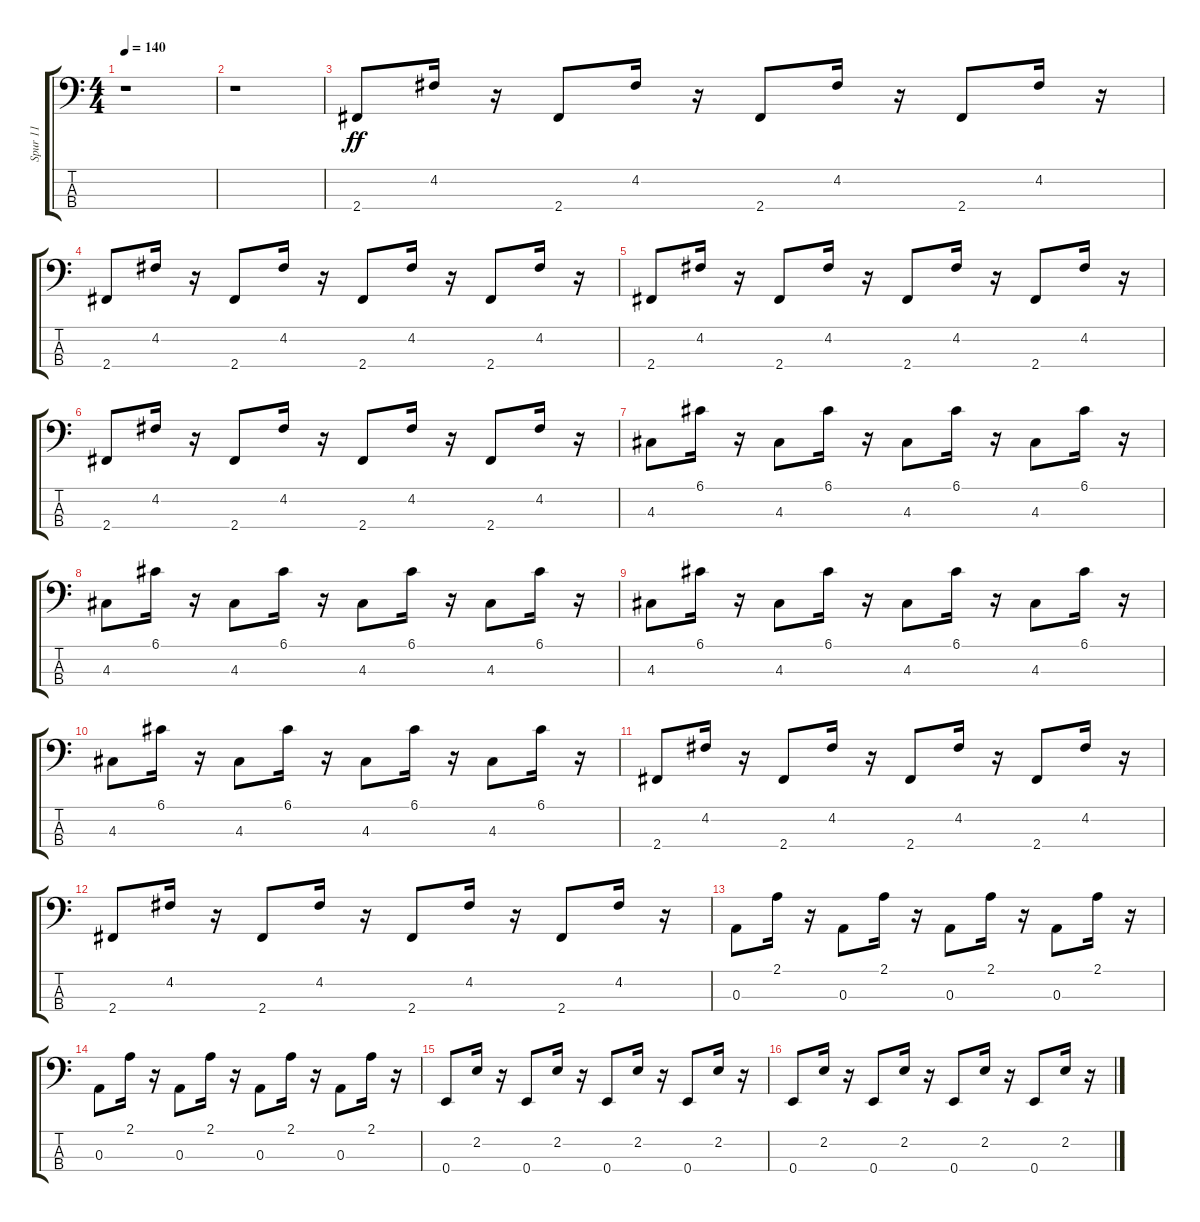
\track ("Spur 11" "Spur 11") {instrument slapbass1}
\staff {score tabs}
\tuning (G2 D2 A1 E1) {hide}
\ts (4 4)
\tempo 140
\clef f4
\ks c
r.1{dy ff instrument slapbass1} |
r.1 |
2.4.8 4.2.16 r.16 2.4.8 4.2.16 r.16 2.4.8 4.2.16 r.16 2.4.8 4.2.16 r.16 |
2.4.8 4.2.16 r.16 2.4.8 4.2.16 r.16 2.4.8 4.2.16 r.16 2.4.8 4.2.16 r.16 |
2.4.8 4.2.16 r.16 2.4.8 4.2.16 r.16 2.4.8 4.2.16 r.16 2.4.8 4.2.16 r.16 |
2.4.8 4.2.16 r.16 2.4.8 4.2.16 r.16 2.4.8 4.2.16 r.16 2.4.8 4.2.16 r.16 |
4.3.8 6.1.16 r.16 4.3.8 6.1.16 r.16 4.3.8 6.1.16 r.16 4.3.8 6.1.16 r.16 |
4.3.8 6.1.16 r.16 4.3.8 6.1.16 r.16 4.3.8 6.1.16 r.16 4.3.8 6.1.16 r.16 |
4.3.8 6.1.16 r.16 4.3.8 6.1.16 r.16 4.3.8 6.1.16 r.16 4.3.8 6.1.16 r.16 |
4.3.8 6.1.16 r.16 4.3.8 6.1.16 r.16 4.3.8 6.1.16 r.16 4.3.8 6.1.16 r.16 |
2.4.8 4.2.16 r.16 2.4.8 4.2.16 r.16 2.4.8 4.2.16 r.16 2.4.8 4.2.16 r.16 |
2.4.8 4.2.16 r.16 2.4.8 4.2.16 r.16 2.4.8 4.2.16 r.16 2.4.8 4.2.16 r.16 |
0.3.8 2.1.16 r.16 0.3.8 2.1.16 r.16 0.3.8 2.1.16 r.16 0.3.8 2.1.16 r.16 |
0.3.8 2.1.16 r.16 0.3.8 2.1.16 r.16 0.3.8 2.1.16 r.16 0.3.8 2.1.16 r.16 |
0.4.8 2.2.16 r.16 0.4.8 2.2.16 r.16 0.4.8 2.2.16 r.16 0.4.8 2.2.16 r.16 |
0.4.8 2.2.16 r.16 0.4.8 2.2.16 r.16 0.4.8 2.2.16 r.16 0.4.8 2.2.16 r.16
